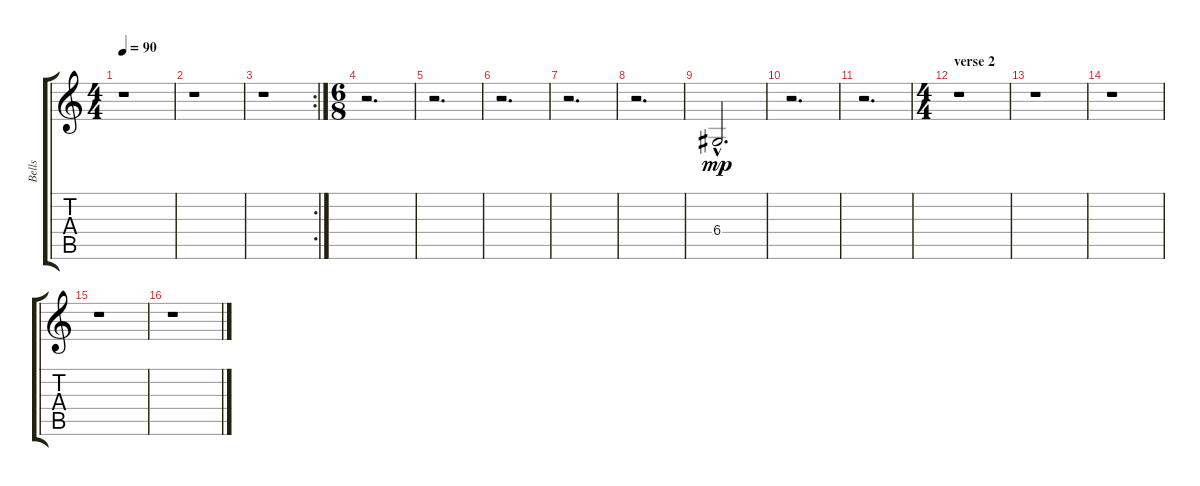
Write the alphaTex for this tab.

\track ("Bells" "Bells") {instrument tubularbells}
\staff {score tabs}
\tuning (E4 B3 G3 D3 A2 E2) {hide}
\ts (4 4)
\tempo 90
\clef g2
\ks c
r.1{dy mf} |
r.1 |
\rc 2
r.1 |
\ts (6 8)
r.2{d} |
r.2{d} |
r.2{d} |
r.2{d} |
r.2{d} |
6.4{hac}.2{d dy mp} |
r.2{d} |
r.2{d} |
\ts (4 4)
\section ("" "verse 2")
r.1 |
r.1 |
r.1 |
r.1 |
r.1
